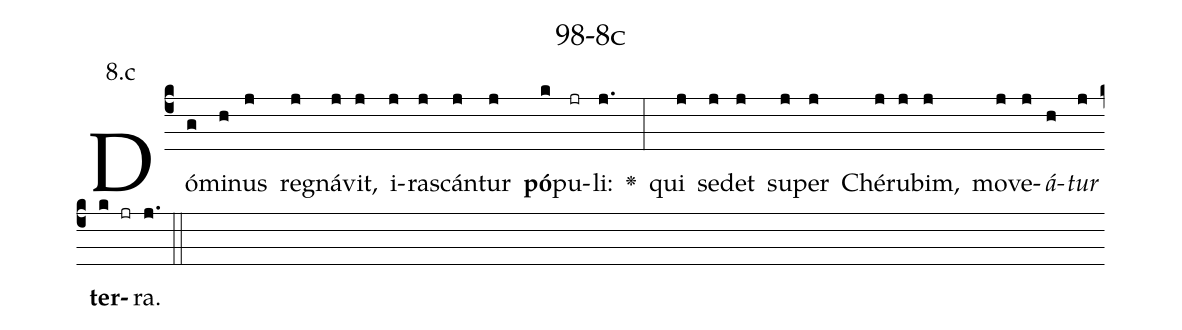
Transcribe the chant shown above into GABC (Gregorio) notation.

name: 98-8c;
annotation: 8.c;
%%
(c4)Dó(g)mi(h)nus(j) re(j)gná(j)vit,(j) i(j)ras(j)cán(j)tur(j) <b>pó</b>(k)pu(jr)li:(j.) <v>\greheightstar</v>(:) qui(j) se(j)det(j) su(j)per(j) Ché(j)ru(j)bim,(j) mo(j)ve(j)<i>á</i>(h)<i>tur</i>(j) <b>ter</b>(k jr)ra.(j.) (::)


%E(j) u(j) o(h) u(j) a(k) e.(j.) (::)
